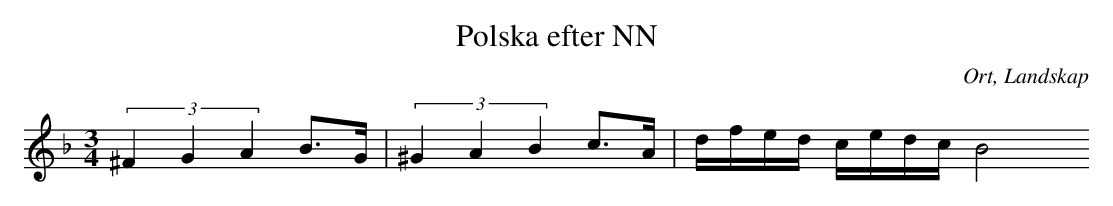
X:1
T:Polska efter NN
O:Ort, Landskap
M:3/4
L:1/8
K:Dm
(3^F2G2A2 B>G|(3^G2A2B2 c>A|d/f/e/d/ c/e/d/c/ B4
